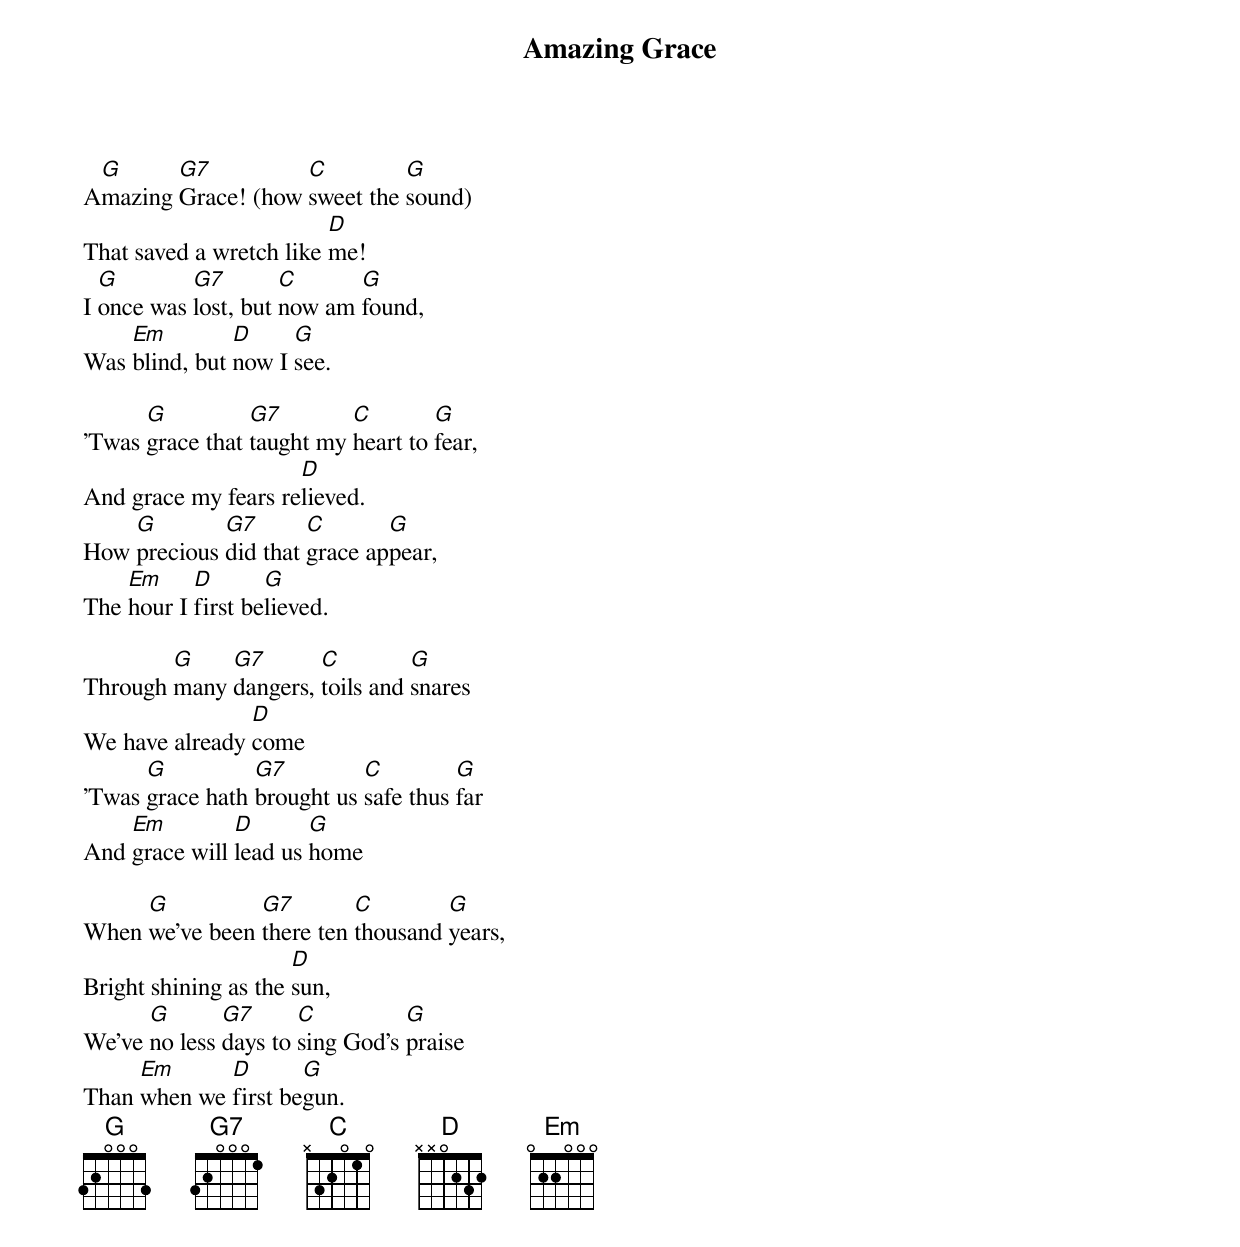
{Title: Amazing Grace}

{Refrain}
A[G]mazing [G7]Grace! (how [C]sweet the [G]sound)
That saved a wretch like [D]me!
I [G]once was [G7]lost, but [C]now am [G]found,
Was [Em]blind, but [D]now I [G]see.

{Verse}
'Twas [G]grace that [G7]taught my [C]heart to [G]fear,
And grace my fears re[D]lieved.
How [G]precious [G7]did that [C]grace ap[G]pear,
The [Em]hour I [D]first be[G]lieved.

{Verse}
Through [G]many [G7]dangers, [C]toils and [G]snares
We have already [D]come
'Twas [G]grace hath [G7]brought us [C]safe thus [G]far
And [Em]grace will [D]lead us [G]home

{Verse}
When [G]we've been [G7]there ten [C]thousand [G]years,
Bright shining as the [D]sun,
We've [G]no less [G7]days to [C]sing God's [G]praise
Than [Em]when we [D]first be[G]gun.
